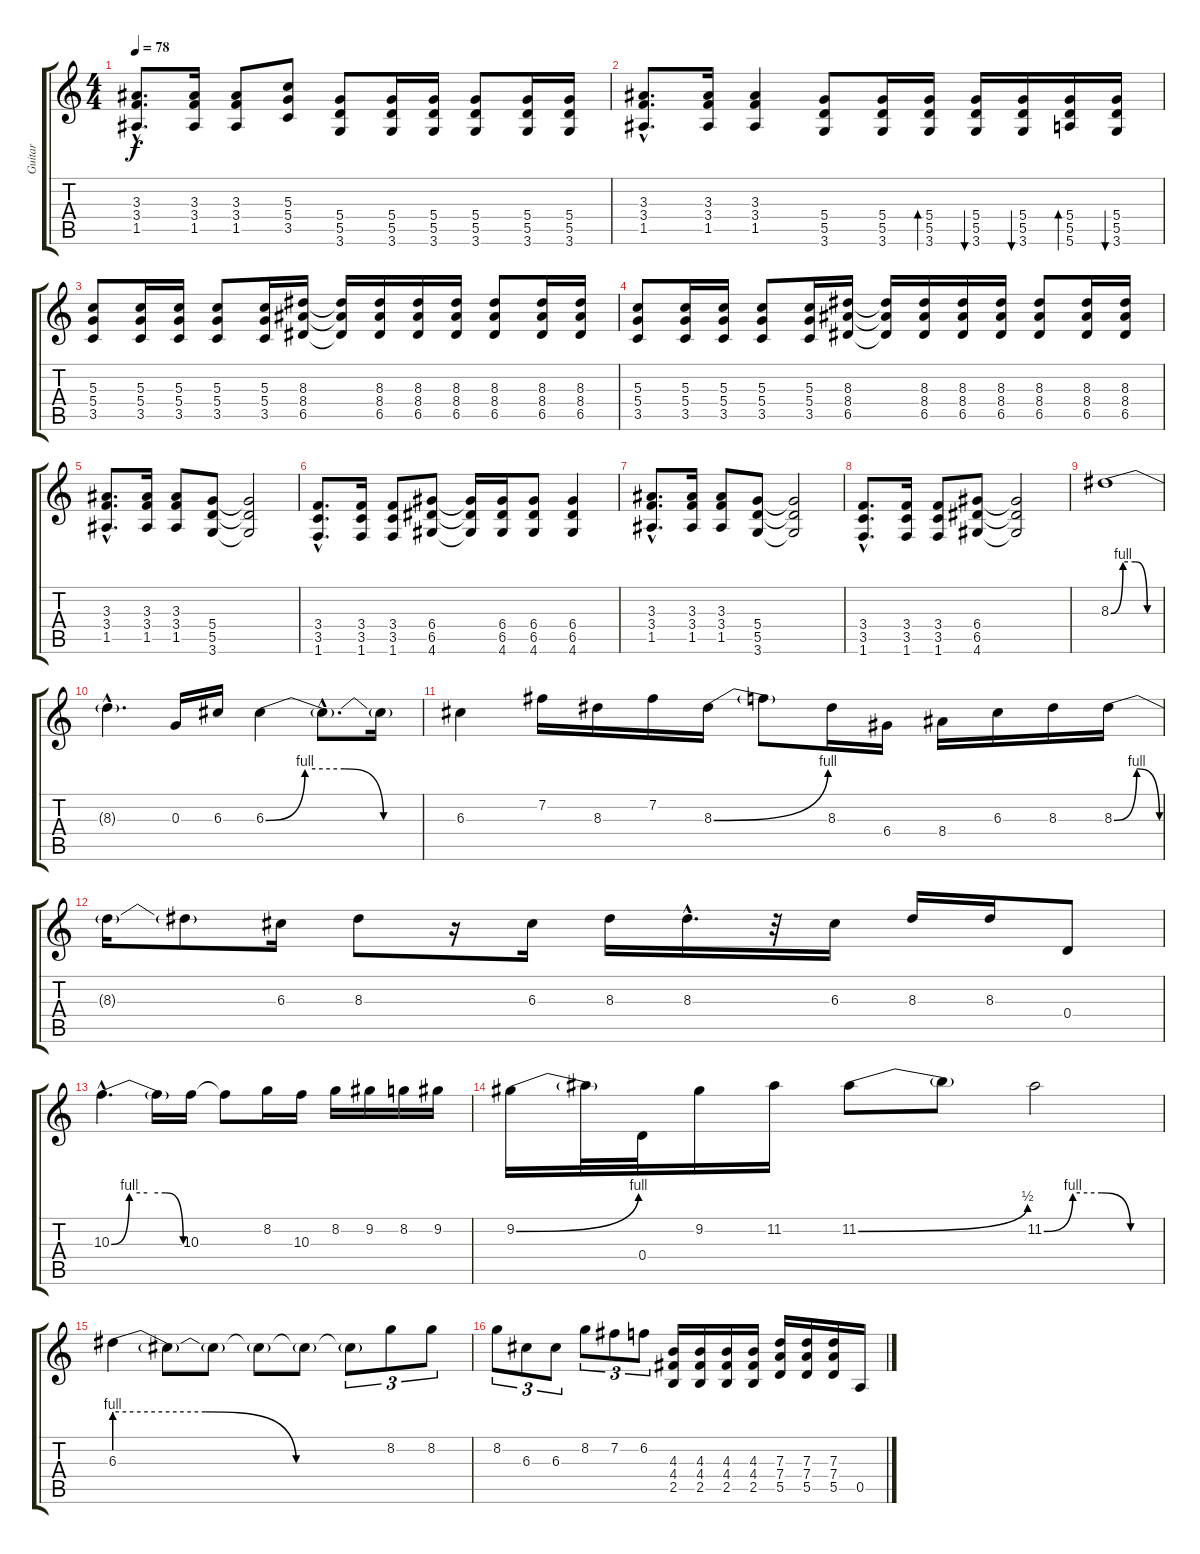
\track ("Guitar" "Guitar") {instrument distortionguitar}
\staff {score tabs}
\tuning (E4 B3 G3 D3 A2 E2) {hide}
\ts (4 4)
\tempo 78
\clef g2
\ks c
(3.3{hac} 3.4{hac} 1.5{hac}).8{d dy f} (3.3 3.4 1.5).16 (3.3 3.4 1.5).8 (5.3 5.4 3.5).8 (5.4 5.5 3.6).8 (5.4 5.5 3.6).16 (5.4 5.5 3.6).16 (5.4 5.5 3.6).8 (5.4 5.5 3.6).16 (5.4 5.5 3.6).16 |
(3.3{hac} 3.4{hac} 1.5{hac}).8{d} (3.3 3.4 1.5).16 (3.3 3.4 1.5).4 (5.4 5.5 3.6).8 (5.4 5.5 3.6).16 (5.4 5.5 3.6).16{bd 120} (5.4 5.5 3.6).16{bu 120} (5.4 5.5 3.6).16{bu 120} (5.4 5.5 5.6).16{bd 120} (5.4 5.5 3.6).16{bu 240} |
(5.3 5.4 3.5).8 (5.3 5.4 3.5).16 (5.3 5.4 3.5).16 (5.3 5.4 3.5).8 (5.3 5.4 3.5).16 (8.3 8.4 6.5).16 (8.3{t} 8.4{t} 6.5{t}).16 (8.3 8.4 6.5).16 (8.3 8.4 6.5).16 (8.3 8.4 6.5).16 (8.3 8.4 6.5).8 (8.3 8.4 6.5).16 (8.3 8.4 6.5).16 |
(5.3 5.4 3.5).8 (5.3 5.4 3.5).16 (5.3 5.4 3.5).16 (5.3 5.4 3.5).8 (5.3 5.4 3.5).16 (8.3 8.4 6.5).16 (8.3{t} 8.4{t} 6.5{t}).16 (8.3 8.4 6.5).16 (8.3 8.4 6.5).16 (8.3 8.4 6.5).16 (8.3 8.4 6.5).8 (8.3 8.4 6.5).16 (8.3 8.4 6.5).16 |
(3.3{hac} 3.4{hac} 1.5{hac}).8{d} (3.3 3.4 1.5).16 (3.3 3.4 1.5).8 (5.4 5.5 3.6).8 (5.4{t} 5.5{t} 3.6{t}).2 |
(3.4{hac} 3.5{hac} 1.6{hac}).8{d} (3.4 3.5 1.6).16 (3.4 3.5 1.6).8 (6.4 6.5 4.6).8 (6.4{t} 6.5{t} 4.6{t}).16 (6.4 6.5 4.6).16 (6.4 6.5 4.6).8 (6.4 6.5 4.6).4 |
(3.3{hac} 3.4{hac} 1.5{hac}).8{d} (3.3 3.4 1.5).16 (3.3 3.4 1.5).8 (5.4 5.5 3.6).8 (5.4{t} 5.5{t} 3.6{t}).2 |
(3.4{hac} 3.5{hac} 1.6{hac}).8{d} (3.4 3.5 1.6).16 (3.4 3.5 1.6).8 (6.4 6.5 4.6).8 (6.4{t} 6.5{t} 4.6{t}).2 |
8.3{be (custom 0 0 15 4 30 4 45 0 60 0)}.1{volume 13 balance 8} |
8.3{hac t}.4{d} 0.3.16 6.3.16 6.3{be (custom 0 0 15 4 30 4 45 0 60 0)}.4 6.3{hac t}.8{d} 6.3{t}.16 |
6.3.4 7.2.16 8.3.16 7.2.16 8.3{be (bend 0 0 60 4)}.16 8.3{t}.8 8.3.16 6.4.16 8.4.16 6.3.16 8.3.16 8.3{be (bendrelease 0 0 25 4 45 4 60 0)}.16 |
8.3{t}.16 8.3{t}.8 6.3.16 8.3.8 r.16 6.3.16 8.3.16 8.3{hac}.16{d} r.32 6.3.16 8.3.16 8.3.16 0.4.8 |
10.3{be (custom 0 0 15 4 30 4 45 4 60 0) hac}.4{d} 10.3{t}.16 10.3.16 10.3{t}.8 8.2.16 10.3.16 8.2.16 9.2.16 8.2.16 9.2.16 |
9.2{be (bend 0 0 60 4)}.16 9.2{t}.32 0.4.32 9.2.16 11.2.16 11.2{be (bend 0 0 60 2)}.8 11.2{t}.8 11.2{be (custom 0 0 15 4 30 4 45 0 60 0)}.2 |
6.3{be (custom 0 4 20 4 40 0 60 0)}.4 6.3{t}.8 6.3{t}.8 6.3{t}.8 6.3{t}.8 6.3{t}.8{tu (3 2)} 8.2.8{tu (3 2)} 8.2.8{tu (3 2)} |
8.2.8{tu (3 2)} 6.3.8{tu (3 2)} 6.3.8{tu (3 2)} 8.2.8{tu (3 2)} 7.2.8{tu (3 2)} 6.2.8{tu (3 2)} (4.3 4.4 2.5).16 (4.3 4.4 2.5).16 (4.3 4.4 2.5).16 (4.3 4.4 2.5).16 (7.3 7.4 5.5).16 (7.3 7.4 5.5).16 (7.3 7.4 5.5).16 0.5.16
